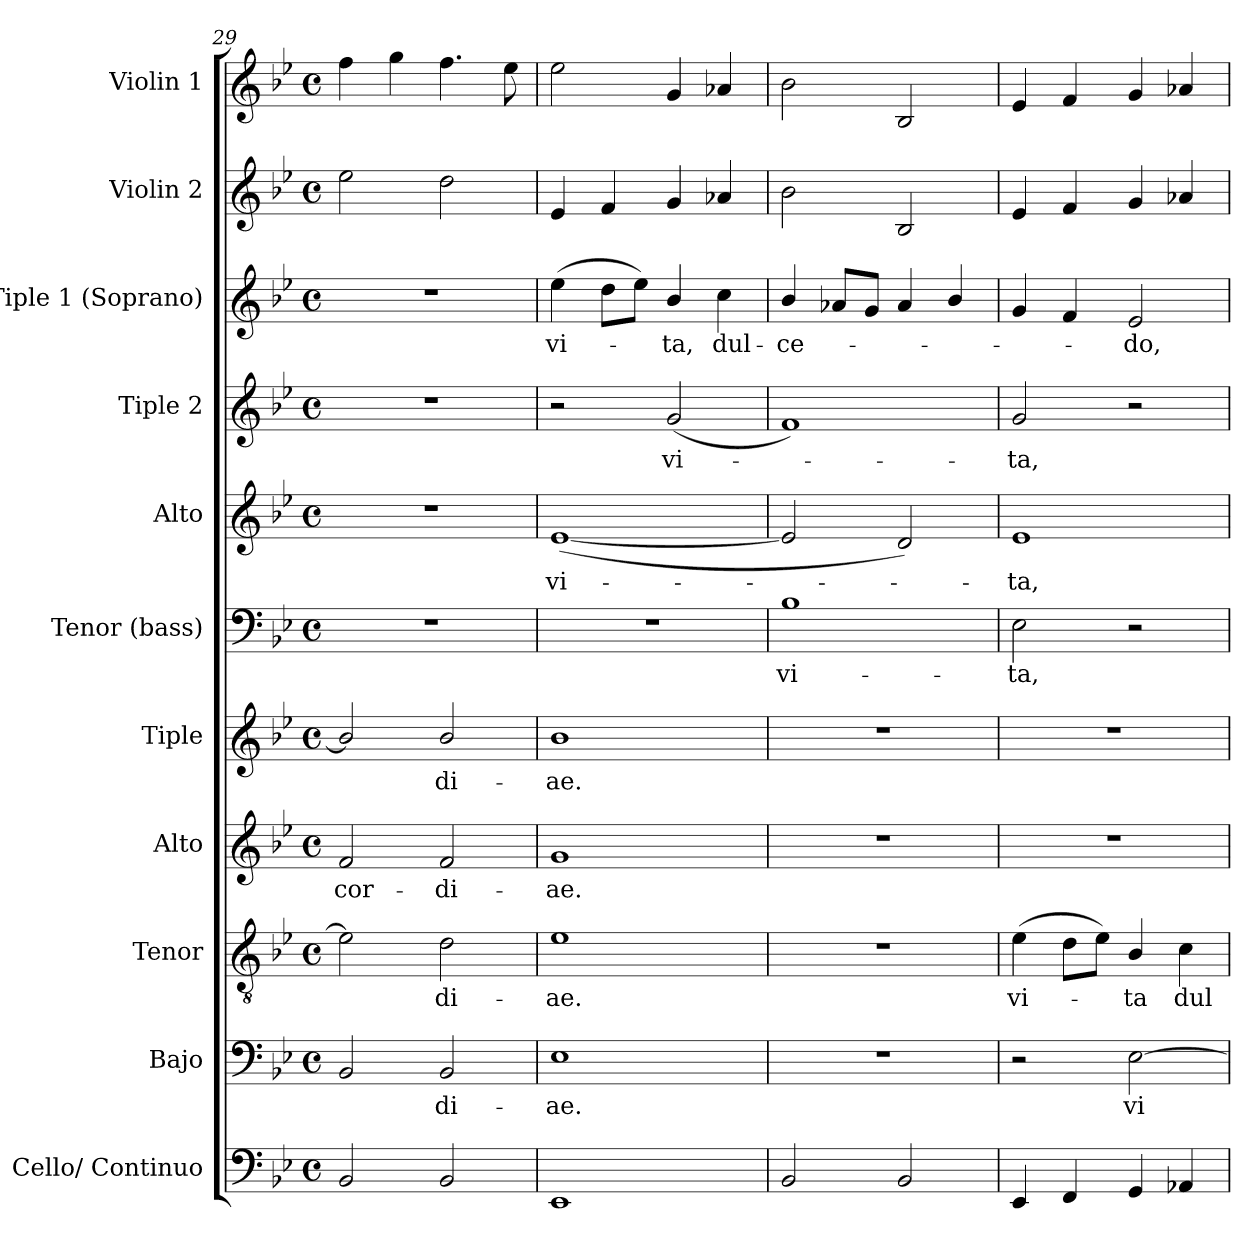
**kern	**kern	**text	**kern	**text	**kern	**text	**kern	**text	**kern	**text	**kern	**text	**kern	**text	**kern	**text	**kern	**kern
*part11	*part10	*part10	*part9	*part9	*part8	*part8	*part7	*part7	*part6	*part6	*part5	*part5	*part4	*part4	*part3	*part3	*part2	*part1
*staff11	*staff10	*staff10	*staff9	*staff9	*staff8	*staff8	*staff7	*staff7	*staff6	*staff6	*staff5	*staff5	*staff4	*staff4	*staff3	*staff3	*staff2	*staff1
*I"Cello/ Continuo	*I"Bajo	*	*I"Tenor	*	*I"Alto	*	*I"Tiple	*	*I"Tenor  (bass)	*	*I"Alto	*	*I"Tiple 2	*	*I"Tiple 1 (Soprano)	*	*I"Violin 2	*I"Violin 1
*I'Cont.	*I'B.	*	*I'T.	*	*I'A.	*	*	*	*I'B.	*	*I'A.	*	*	*	*I'S.	*	*I'Vln. 2	*I'Vln. 1
!!LO:PB:g=z
*clefF4	*clefF4	*	*clefGv2	*	*clefG2	*	*clefG2	*	*clefF4	*	*clefG2	*	*clefG2	*	*clefG2	*	*clefG2	*clefG2
*	*	*	*ITrd7c12	*	*	*	*	*	*	*	*	*	*	*	*	*	*	*
*k[b-e-]	*k[b-e-]	*	*k[b-e-]	*	*k[b-e-]	*	*k[b-e-]	*	*k[b-e-]	*	*k[b-e-]	*	*k[b-e-]	*	*k[b-e-]	*	*k[b-e-]	*k[b-e-]
*B-:	*B-:	*	*B-:	*	*B-:	*	*B-:	*	*B-:	*	*B-:	*	*B-:	*	*B-:	*	*B-:	*B-:
*M4/4	*M4/4	*	*M4/4	*	*M4/4	*	*M4/4	*	*M4/4	*	*M4/4	*	*M4/4	*	*M4/4	*	*M4/4	*M4/4
*met(c)	*met(c)	*	*met(c)	*	*met(c)	*	*met(c)	*	*met(c)	*	*met(c)	*	*met(c)	*	*met(c)	*	*met(c)	*met(c)
=29	=29	=29	=29	=29	=29	=29	=29	=29	=29	=29	=29	=29	=29	=29	=29	=29	=29	=29
!	!	!	!	!	!	!LO:LY:b:color=#000000	!	!	!	!	!	!	!	!	!	!	!	!
2BB-i/	2BB-i/	.	2E-i\]	.	2fi/	-cor-	2b-i/]	.	1r	.	1r	.	1r	.	1r	.	2ee-i\	4ffi\
.	.	.	.	.	.	.	.	.	.	.	.	.	.	.	.	.	.	4ggi\
!	!	!LO:LY:b:color=#000000	!	!	!	!	!	!	!	!	!	!	!	!	!	!	!	!
!	!	!	!	!LO:LY:b:color=#000000	!	!	!	!	!	!	!	!	!	!	!	!	!	!
!	!	!	!	!	!	!LO:LY:b:color=#000000	!	!	!	!	!	!	!	!	!	!	!	!
!	!	!	!	!	!	!	!	!LO:LY:b:color=#000000	!	!	!	!	!	!	!	!	!	!
2BB-i/	2BB-i/	-di-	2Di\	-di-	2fi/	-di-	2b-i/	-di-	.	.	.	.	.	.	.	.	2ddi\	4.ffi\
.	.	.	.	.	.	.	.	.	.	.	.	.	.	.	.	.	.	8ee-i\
=30	=30	=30	=30	=30	=30	=30	=30	=30	=30	=30	=30	=30	=30	=30	=30	=30	=30	=30
!	!	!LO:LY:b:color=#000000	!	!	!	!	!	!	!	!	!	!	!	!	!	!	!	!
!	!	!	!	!LO:LY:b:color=#000000	!	!	!	!	!	!	!	!	!	!	!	!	!	!
!	!	!	!	!	!	!LO:LY:b:color=#000000	!	!	!	!	!	!	!	!	!	!	!	!
!	!	!	!	!	!	!	!	!LO:LY:b:color=#000000	!	!	!	!	!	!	!	!	!	!
!	!	!	!	!	!	!	!	!	!	!	!	!LO:LY:b:color=#000000	!	!	!	!	!	!
!	!	!	!	!	!	!	!	!	!	!	!	!	!	!	!	!LO:LY:b:color=#000000	!	!
1EE-i	1E-i	-ae.	1E-i	-ae.	1gi	-ae.	1b-i	-ae.	1r	.	([1e-i	vi-	2r	.	(4ee-i\	vi-	4e-i/	2ee-i\
.	.	.	.	.	.	.	.	.	.	.	.	.	.	.	8ddi\L	.	4fi/	.
.	.	.	.	.	.	.	.	.	.	.	.	.	.	.	8ee-i\J)	.	.	.
!	!	!	!	!	!	!	!	!	!	!	!	!	!	!LO:LY:b:color=#000000	!	!	!	!
!	!	!	!	!	!	!	!	!	!	!	!	!	!	!	!	!LO:LY:b:color=#000000	!	!
.	.	.	.	.	.	.	.	.	.	.	.	.	(2gi/	vi-	4b-i/	-ta,	4gi/	4gi/
!	!	!	!	!	!	!	!	!	!	!	!	!	!	!	!	!LO:LY:b:color=#000000	!	!
.	.	.	.	.	.	.	.	.	.	.	.	.	.	.	4cci\	dul-	4a-Xi/	4a-Xi/
=31	=31	=31	=31	=31	=31	=31	=31	=31	=31	=31	=31	=31	=31	=31	=31	=31	=31	=31
!	!	!	!	!	!	!	!	!	!	!LO:LY:b:color=#000000	!	!	!	!	!	!	!	!
!	!	!	!	!	!	!	!	!	!	!	!	!	!	!	!	!LO:LY:b:color=#000000	!	!
2BB-i/	1r	.	1r	.	1r	.	1r	.	1B-i	vi-	2e-i/]	.	1fi)	.	4b-i/	-ce-	2b-i\	2b-i\
.	.	.	.	.	.	.	.	.	.	.	.	.	.	.	8a-Xi/L	.	.	.
.	.	.	.	.	.	.	.	.	.	.	.	.	.	.	8gi/J	.	.	.
2BB-i/	.	.	.	.	.	.	.	.	.	.	2di/)	.	.	.	4a-i/	.	2B-i/	2B-i/
.	.	.	.	.	.	.	.	.	.	.	.	.	.	.	4b-i/	.	.	.
=32	=32	=32	=32	=32	=32	=32	=32	=32	=32	=32	=32	=32	=32	=32	=32	=32	=32	=32
!	!	!	!	!LO:LY:b:color=#000000	!	!	!	!	!	!	!	!	!	!	!	!	!	!
!	!	!	!	!	!	!	!	!	!	!LO:LY:b:color=#000000	!	!	!	!	!	!	!	!
!	!	!	!	!	!	!	!	!	!	!	!	!LO:LY:b:color=#000000	!	!	!	!	!	!
!	!	!	!	!	!	!	!	!	!	!	!	!	!	!LO:LY:b:color=#000000	!	!	!	!
4EE-i/	2r	.	(4E-i\	vi-	1r	.	1r	.	2E-i\	-ta,	1e-i	-ta,	2gi/	-ta,	4gi/	.	4e-i/	4e-i/
4FFi/	.	.	8Di\L	.	.	.	.	.	.	.	.	.	.	.	4fi/	.	4fi/	4fi/
.	.	.	8E-i\J)	.	.	.	.	.	.	.	.	.	.	.	.	.	.	.
!	!	!LO:LY:b:color=#000000	!	!	!	!	!	!	!	!	!	!	!	!	!	!	!	!
!	!	!	!	!LO:LY:b:color=#000000	!	!	!	!	!	!	!	!	!	!	!	!	!	!
!	!	!	!	!	!	!	!	!	!	!	!	!	!	!	!	!LO:LY:b:color=#000000	!	!
4GGi/	[2E-i\	vi-	4BB-i/	-ta	.	.	.	.	2r	.	.	.	2r	.	2e-i/	-do,	4gi/	4gi/
!	!	!	!	!LO:LY:b:color=#000000	!	!	!	!	!	!	!	!	!	!	!	!	!	!
4AA-Xi/	.	.	4Ci\	dul-	.	.	.	.	.	.	.	.	.	.	.	.	4a-Xi/	4a-Xi/
=	=	=	=	=	=	=	=	=	=	=	=	=	=	=	=	=	=	=
*-	*-	*-	*-	*-	*-	*-	*-	*-	*-	*-	*-	*-	*-	*-	*-	*-	*-	*-
